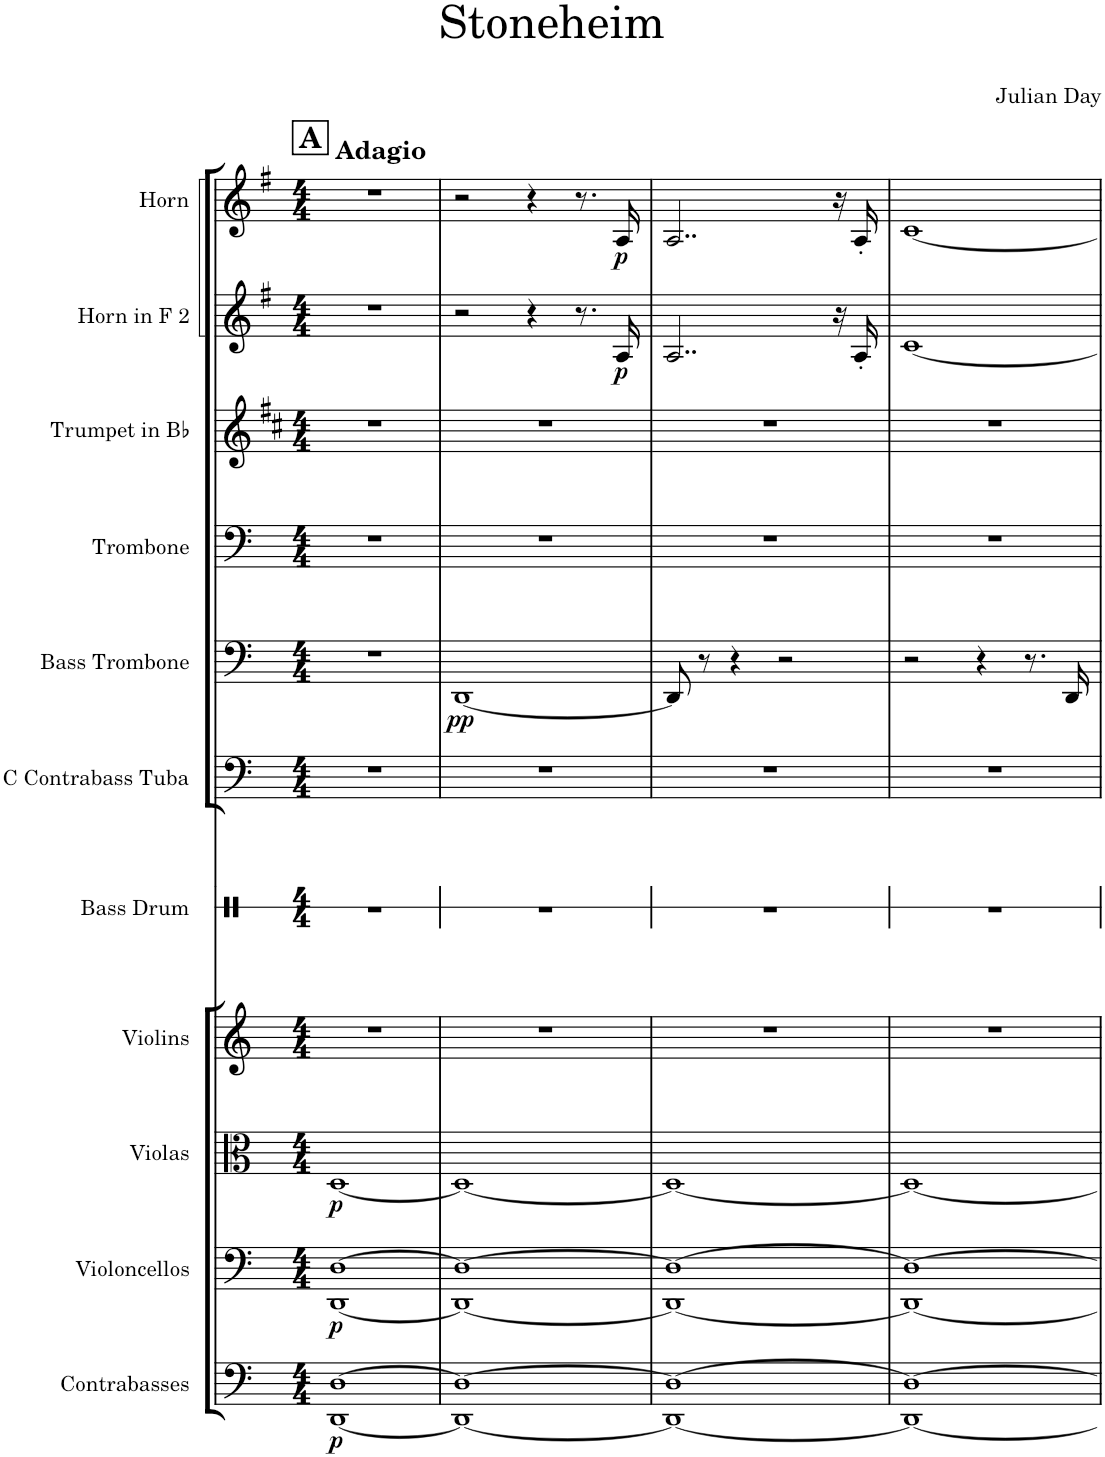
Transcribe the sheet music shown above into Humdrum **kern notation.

**kern	**dynam	**kern	**dynam	**kern	**dynam	**kern	**kern	**kern	**kern	**dynam	**kern	**kern	**kern	**dynam	**kern	**dynam
*part11	*part11	*part10	*part10	*part9	*part9	*part8	*part7	*part6	*part5	*part5	*part4	*part3	*part2	*part2	*part1	*part1
*staff11	*staff11	*staff10	*staff10	*staff9	*staff9	*staff8	*staff7	*staff6	*staff5	*staff5	*staff4	*staff3	*staff2	*staff2	*staff1	*staff1
*I"Contrabasses	*	*I"Violoncellos	*	*I"Violas	*	*I"Violins	*I"Bass Drum	*I"C Contrabass Tuba	*I"Bass Trombone	*	*I"Trombone	*I"Trumpet in Bb	*I"Horn in F 2	*	*I"Horn	*
*I'Cbs.	*	*I'Vcs.	*	*I'Vlas.	*	*I'Vlns.	*I'BD	*I'C Cb. Tb.	*I'B. Tbn.	*	*I'Tbn.	*I'Tpt. in Bb	*I'Hn. in F 2	*	*I'Hn.	*
*	*	*	*	*	*	*	*stria1	*	*	*	*	*	*	*	*	*
*clefF4	*	*clefF4	*	*clefC3	*	*clefG2	*clefX	*clefF4	*clefF4	*	*clefF4	*clefG2	*clefG2	*	*clefG2	*
*Trd7c12	*	*	*	*	*	*	*	*	*	*	*	*Trd1c2	*Trd4c7	*	*Trd4c7	*
*k[]	*	*k[]	*	*k[]	*	*k[]	*k[]	*k[]	*k[]	*	*k[]	*k[f#c#]	*k[f#]	*	*k[f#]	*
*M4/4	*	*M4/4	*	*M4/4	*	*M4/4	*M4/4	*M4/4	*M4/4	*	*M4/4	*M4/4	*M4/4	*	*M4/4	*
!!LO:REH:place=s1:a:B:cj:fs=14:t=A
=1	=1	=1	=1	=1	=1	=1	=1	=1	=1	=1	=1	=1	=1	=1	=1	=1
!	!	!	!	!	!	!	!	!	!	!	!	!	!	!	!LO:TX:a:B:t=Adagio	!
!	!LO:DY:b	!	!LO:DY:b	!	!LO:DY:b	!	!	!	!	!	!	!	!	!	!	!
[1DD [1D	p	[1DD [1D	p	[1D	p	1r	1r	1r	1r	.	1r	1r	1r	.	1r	.
=2	=2	=2	=2	=2	=2	=2	=2	=2	=2	=2	=2	=2	=2	=2	=2	=2
!	!	!	!	!	!	!	!	!	!	!LO:DY:b	!	!	!	!	!	!
1DD_ 1D_	.	1DD_ 1D_	.	1D_	.	1r	1r	1r	[1DD	pp	1r	1r	2r	.	2r	.
.	.	.	.	.	.	.	.	.	.	.	.	.	4r	.	4r	.
.	.	.	.	.	.	.	.	.	.	.	.	.	8.r	.	8.r	.
!	!	!	!	!	!	!	!	!	!	!	!	!	!	!LO:DY:b	!	!LO:DY:b
.	.	.	.	.	.	.	.	.	.	.	.	.	16A/	p	16A/	p
=3	=3	=3	=3	=3	=3	=3	=3	=3	=3	=3	=3	=3	=3	=3	=3	=3
1DD_ 1D_	.	1DD_ 1D_	.	1D_	.	1r	1r	1r	8DD/]	.	1r	1r	2..A/	.	2..A/	.
.	.	.	.	.	.	.	.	.	8r	.	.	.	.	.	.	.
.	.	.	.	.	.	.	.	.	4r	.	.	.	.	.	.	.
.	.	.	.	.	.	.	.	.	2r	.	.	.	.	.	.	.
.	.	.	.	.	.	.	.	.	.	.	.	.	16r	.	16r	.
.	.	.	.	.	.	.	.	.	.	.	.	.	16A'/	.	16A'/	.
=4	=4	=4	=4	=4	=4	=4	=4	=4	=4	=4	=4	=4	=4	=4	=4	=4
1DD_ 1D_	.	1DD_ 1D_	.	1D_	.	1r	1r	1r	2r	.	1r	1r	[1c	.	[1c	.
.	.	.	.	.	.	.	.	.	4r	.	.	.	.	.	.	.
.	.	.	.	.	.	.	.	.	8.r	.	.	.	.	.	.	.
.	.	.	.	.	.	.	.	.	16DD/	.	.	.	.	.	.	.
=	=	=	=	=	=	=	=	=	=	=	=	=	=	=	=	=
*-	*-	*-	*-	*-	*-	*-	*-	*-	*-	*-	*-	*-	*-	*-	*-	*-
